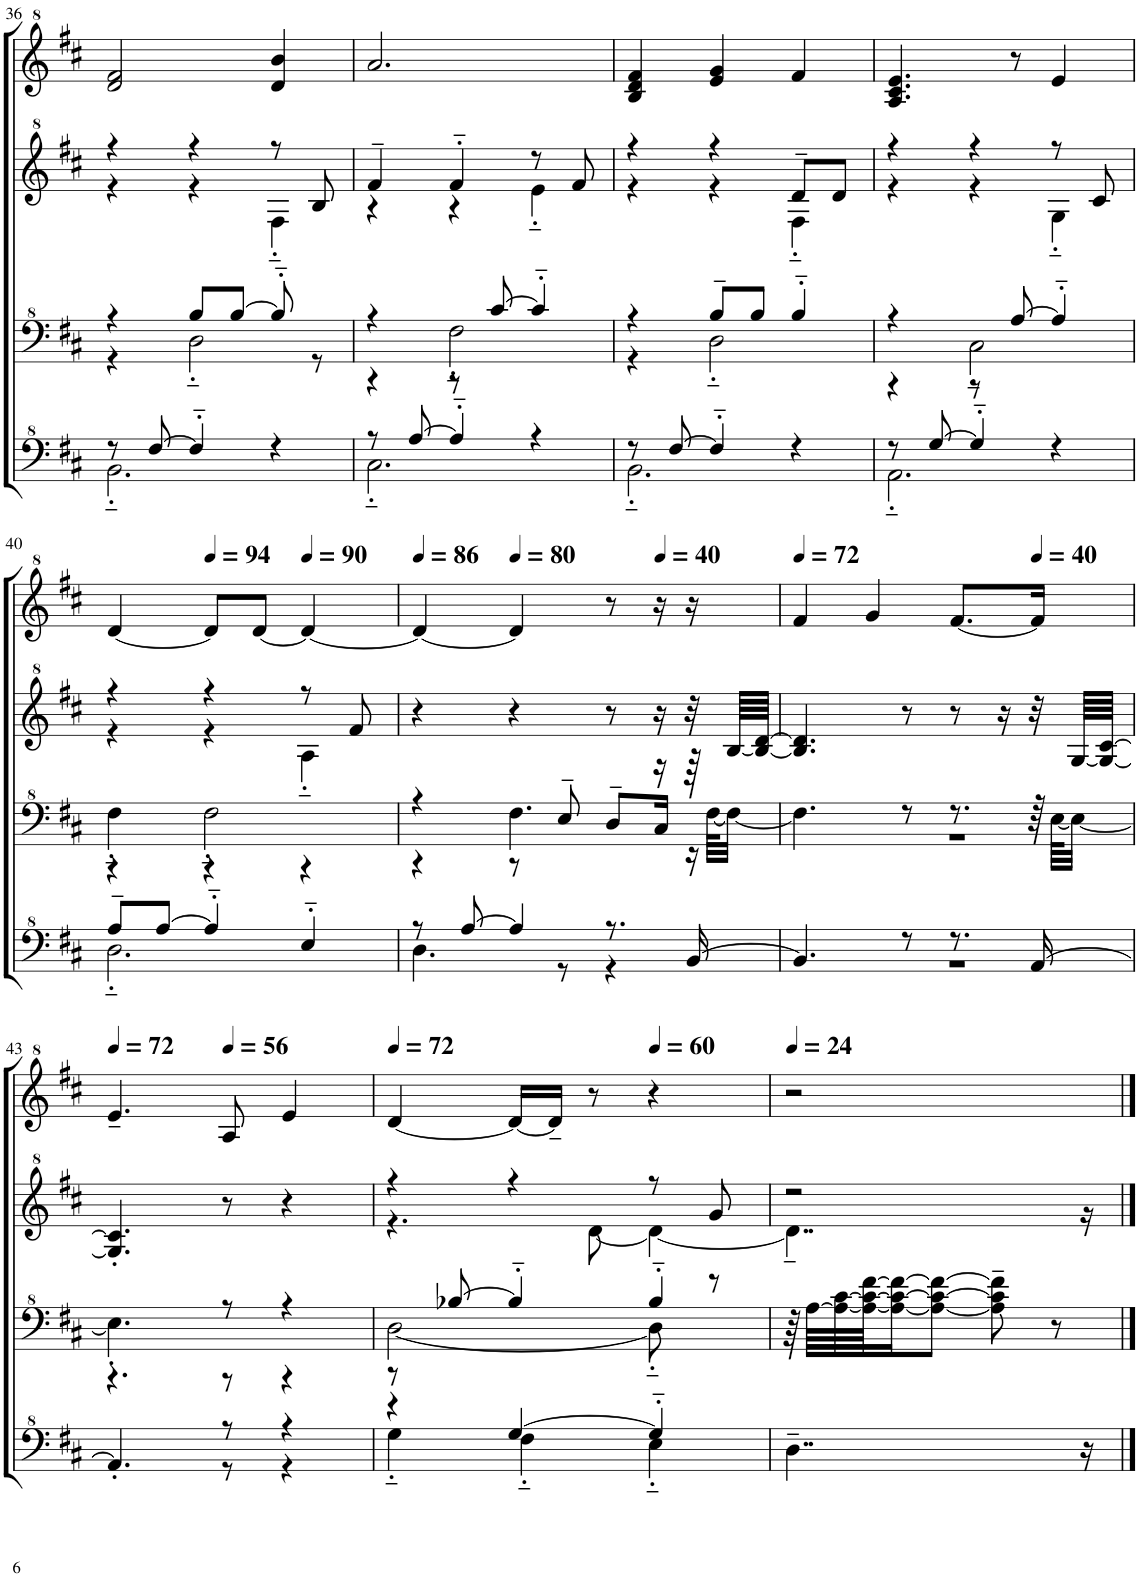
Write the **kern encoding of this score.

**kern	**kern	**kern	**kern
*part1	*part1	*part1	*part1
*staff4	*staff3	*staff2	*staff1
*I"Model III	*	*	*
!!LO:PB:g=z
*clefF^4	*clefF^4	*clefG^2	*clefG^2
*k[f#c#]	*k[f#c#]	*k[f#c#]	*k[f#c#]
*M3/4	*M3/4	*M3/4	*M3/4
=36	=36	=36	=36
*^	*^	*^	*
8r	2.B'~\	4r	4r	4r	4r	2dd/ 2ff#/
[8f#/	.	.	.	.	.	.
4f#'~/]	.	8b/L	2d'~\	4r	4r	.
.	.	[8b/J	.	.	.	.
4r	.	8b'~/]	.	8r	4f#'~\	4dd/ 4bb/
.	.	8r	.	8b/	.	.
=37	=37	=37	=37	=37	=37	=37
8r	2.c#'~\	4r	4r	4ff#~/	4r	2.aa/
[8a/	.	.	.	.	.	.
4a'~/]	.	8r	2f#'~\	4ff#'~/	4r	.
.	.	[8cc#/	.	.	.	.
4r	.	4cc#'~/]	.	8r	4ee'~\	.
.	.	.	.	8ff#/	.	.
=38	=38	=38	=38	=38	=38	=38
8r	2.B'~\	4r	4r	4r	4r	4b/ 4dd/ 4ff#/
[8f#/	.	.	.	.	.	.
4f#'~/]	.	8b~/L	2d'~\	4r	4r	4ee/ 4gg/
.	.	8b/J	.	.	.	.
4r	.	4b'~/	.	8dd~/L	4f#'~\	4ff#/
.	.	.	.	8dd/J	.	.
=39	=39	=39	=39	=39	=39	=39
8r	2.A'~\	4r	4r	4r	4r	4.a/ 4.cc#/ 4.ee/
[8g/	.	.	.	.	.	.
4g'~/]	.	8r	2c#'~\	4r	4r	.
.	.	[8a/	.	.	.	8r
4r	.	4a'~/]	.	8r	4g'~\	4ee/
.	.	.	.	8cc#/	.	.
!!LO:LB:g=z
=40	=40	=40	=40	=40	=40	=40
8a~/L	2.d'~\	4r	4f#'~\	4r	4r	[4dd/
[8a/J	.	.	.	.	.	.
*	*	*	*	*	*	*MM94
4a'~/]	.	4r	2f#'~\	4r	4r	8dd/L]
.	.	.	.	.	.	[8dd/J
*	*	*	*	*	*	*MM90
4e'~/	.	4r	.	8r	4a'~\	4dd/_
.	.	.	.	8ff#/	.	.
*	*	*	*	*v	*v	*
=41	=41	=41	=41	=41	=41
*	*	*	*	*	*MM86
8r	4.d\	4r	4r	4r	4dd/_
[8a/	.	.	.	.	.
*	*	*	*	*	*MM80
4a/]	.	8r	4.f#\	4r	4dd/]
.	8r	8e~/	.	.	.
8.r	4r	8d~/L	.	8r	8r
*	*	*	*	*	*MM40
.	.	16c#/Jk	16r	16r	16r
[16B/	.	16r	64r	32r	16r
.	.	.	[64f#\KLLL	.	.
.	.	.	32f#\JJJ_	[64b/LLLL	.
.	.	.	.	64b/_ [64dd/JJJJ	.
=42	=42	=42	=42	=42	=42
*	*	*	*	*	*MM72
4.B/]	2.r	2.r	4.f#\]	4.b/] 4.dd/]	4ff#/
.	.	.	.	.	4gg/
8r	.	.	8r	8r	.
8.r	.	.	8.r	8r	[8.ff#/L
.	.	.	.	16r	.
*	*	*	*	*	*MM40
[16A/	.	.	64r	32r	16ff#/Jk]
.	.	.	[64e\KLLL	.	.
.	.	.	32e\JJJ_	[64g/LLLL	.
.	.	.	.	64g/_ [64cc#/JJJJ	.
!!LO:LB:g=z
=43	=43	=43	=43	=43	=43
*	*	*	*	*	*MM72
4.A'/]	4.ryy	4.r	4.e'\]	4.g/]' 4.cc#/]'	4.ee~/
*	*	*	*	*	*MM56
8r	8r	8r	8r	8r	8a/
4r	4r	4r	4r	4r	4ee/
=44	=44	=44	=44	=44	=44
*	*	*	*	*	*MM72
*	*	*	*	*^	*
4r	4g'~\	8r	[2d\	4r	4.r	[4dd/
.	.	[8b-X/	.	.	.	.
[4g/	4f#'~\	4b-'~/]	.	4r	.	16dd/LL_
.	.	.	.	.	.	16dd~/JJ]
.	.	.	.	.	[8dd\	8r
*	*	*	*	*	*	*MM60
4g'~/]	4e'~\	4b-'~/	8d'~\]	8r	4dd\_	4r
.	.	.	8r	8gg/	.	.
*v	*v	*	*	*	*	*
*	*v	*v	*	*	*
=45	=45	=45	=45	=45
*	*	*	*	*MM24
4..d~\	64r	2r	4..dd~\]	2r
.	[64a\LLLL	.	.	.
.	64a\_ [64cc#\	.	.	.
.	64a\_ 64cc#\_ [64ff#\JJ	.	.	.
.	16a\_ 16cc#\_ 16ff#\_J	.	.	.
.	8a\_ 8cc#\_ 8ff#\_J	.	.	.
.	8a\]~ 8cc#\]~ 8ff#\]~	.	.	.
.	8r	.	.	.
16r	.	.	16r	.
*	*	*v	*v	*
==	==	==	==
*-	*-	*-	*-
